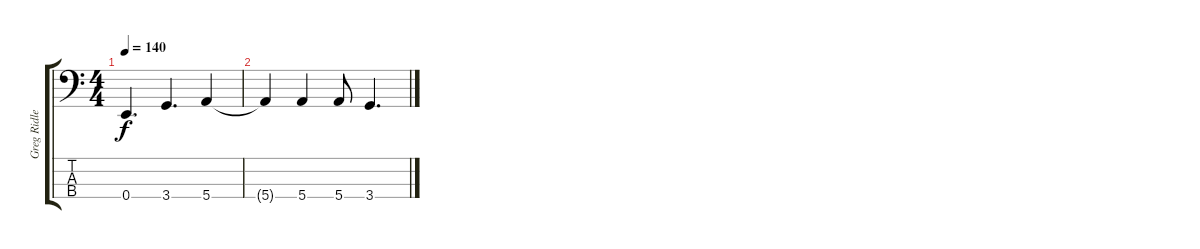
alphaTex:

\track ("Greg Ridley (Bass)" "Greg Ridle") {instrument electricbassfinger bank 255}
\staff {score tabs}
\tuning (G2 D2 A1 E1) {hide}
\ts (4 4)
\tempo 140
\clef f4
\ks c
0.4.4{d dy f} 3.4.4{d} 5.4.4 |
5.4{t}.4 5.4.4 5.4.8 3.4.4{d}
